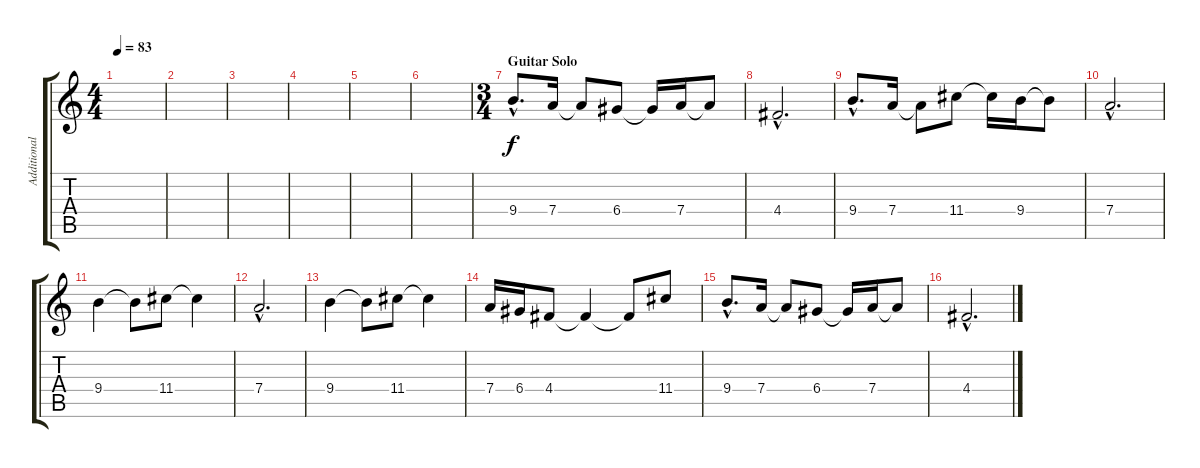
\track ("Additional/Solo Guitar" "Additional") {instrument distortionguitar}
\staff {score tabs}
\tuning (E4 B3 G3 D3 A2 E2) {hide}
\ts (4 4)
\tempo 83
\clef g2
\ks c
|
|
|
|
|
|
\ts (3 4)
\section ("" "Guitar Solo")
9.4{hac}.8{d instrument electricguitarjazz} 7.4.16 7.4{t}.8 6.4.8 6.4{t}.16 7.4.16 7.4{t}.8 |
4.4{hac}.2{d} |
9.4{hac}.8{d} 7.4.16 7.4{t}.8 11.4.8 11.4{t}.16 9.4.16 9.4{t}.8 |
7.4{hac}.2{d} |
9.4.4 9.4{t}.8 11.4.8 11.4{t}.4 |
7.4{hac}.2{d} |
9.4.4 9.4{t}.8 11.4.8 11.4{t}.4 |
7.4.16 6.4.16 4.4.8 4.4{t}.4 4.4{t}.8 11.4.8 |
9.4{hac}.8{d instrument electricguitarjazz} 7.4.16 7.4{t}.8 6.4.8 6.4{t}.16 7.4.16 7.4{t}.8 |
4.4{hac}.2{d}
